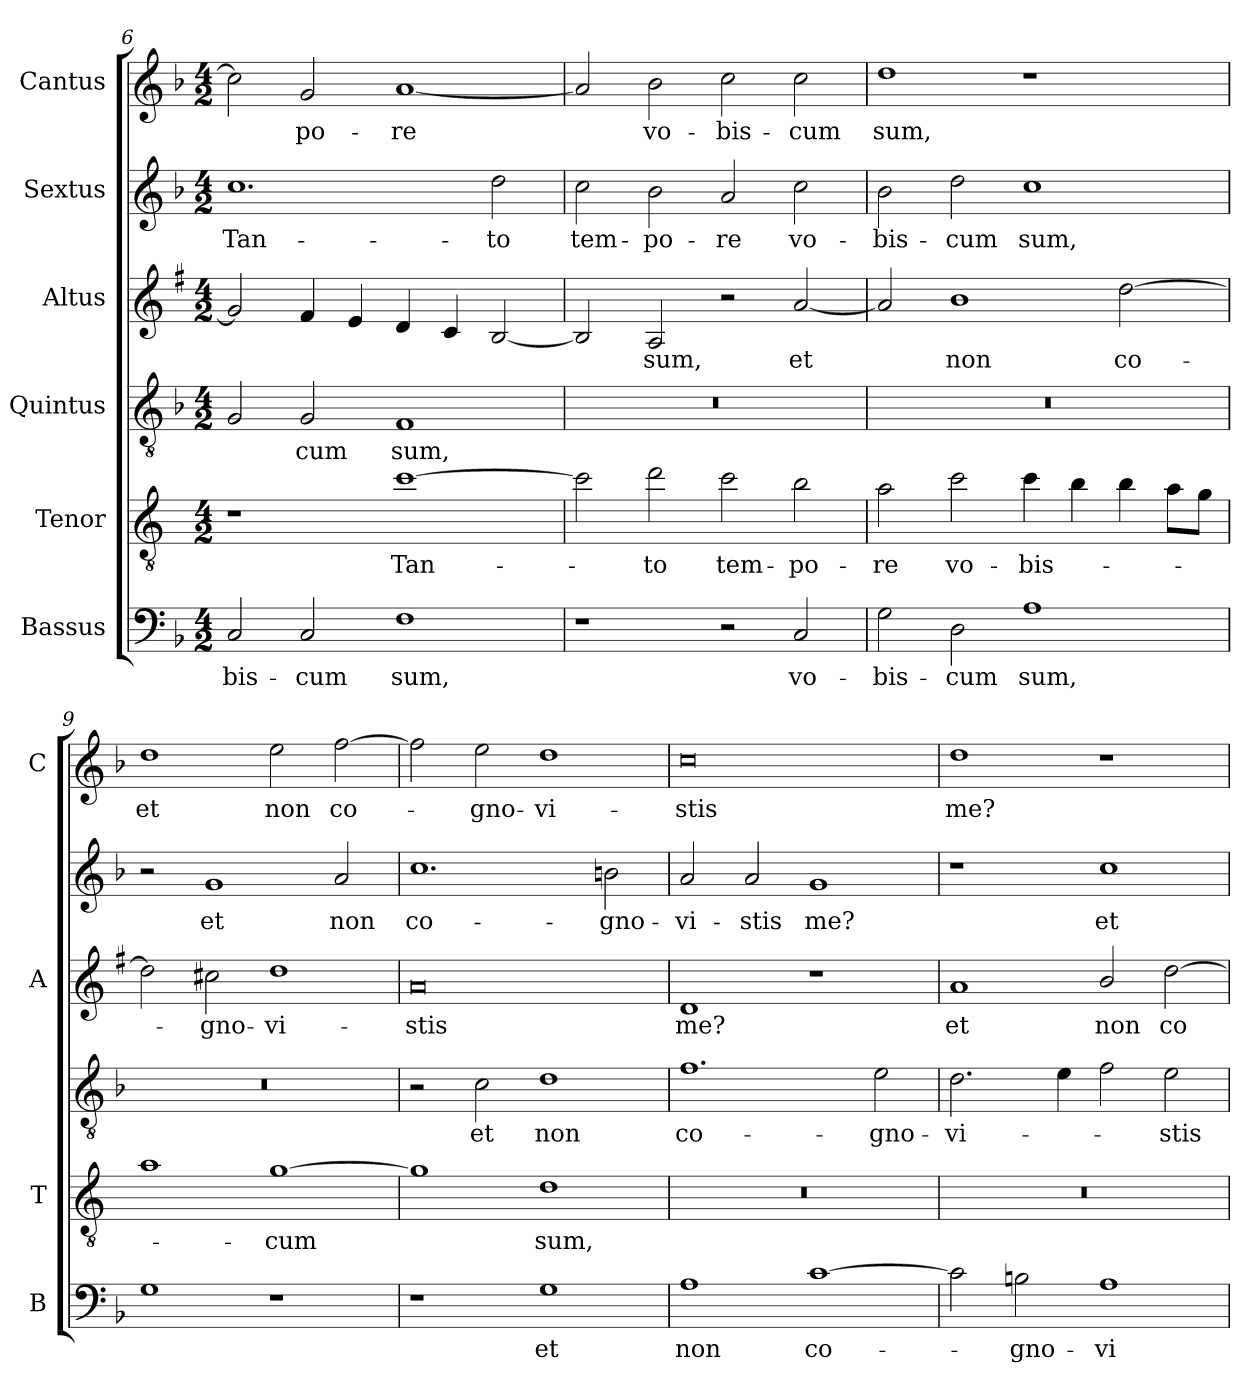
**kern	**text	**kern	**text	**kern	**text	**kern	**text	**kern	**text	**kern	**text
*part6	*part6	*part5	*part5	*part4	*part4	*part3	*part3	*part2	*part2	*part1	*part1
*staff6	*staff6	*staff5	*staff5	*staff4	*staff4	*staff3	*staff3	*staff2	*staff2	*staff1	*staff1
*I"Bassus	*	*I"Tenor	*	*I"Quintus	*	*I"Altus	*	*I"Sextus	*	*I"Cantus	*
*I'B	*	*I'T	*	*	*	*I'A	*	*	*	*I'C	*
!!LO:LB:g=z
*clefF4	*	*clefGv2	*	*clefGv2	*	*clefG2	*	*clefG2	*	*clefG2	*
*	*	*ITrd4c7	*	*	*	*ITrd1c2	*	*	*	*	*
*k[b-]	*	*k[b-]	*	*k[b-]	*	*k[b-]	*	*k[b-]	*	*k[b-]	*
*F:	*	*F:	*	*F:	*	*F:	*	*F:	*	*F:	*
*M4/2	*	*M4/2	*	*M4/2	*	*M4/2	*	*M4/2	*	*M4/2	*
=6	=6	=6	=6	=6	=6	=6	=6	=6	=6	=6	=6
!	!LO:LY:b	!	!	!	!	!	!	!	!LO:LY:b	!	!
2C/	-bis-	1r	.	2G/	.	2f/]	.	1.cc	Tan-	2cc\]	.
!	!LO:LY:b	!	!	!	!LO:LY:b	!	!	!	!	!	!LO:LY:b
2C/	-cum	.	.	2G/	-cum	4e/	.	.	.	2g/	-po-
.	.	.	.	.	.	4d/	.	.	.	.	.
!	!LO:LY:b	!	!LO:LY:b	!	!LO:LY:b	!	!	!	!	!	!LO:LY:b
1F	sum,	[1f	Tan-	1F	sum,	4c/	.	.	.	[1a	-re
.	.	.	.	.	.	4B-/	.	.	.	.	.
!	!	!	!	!	!	!	!	!	!LO:LY:b	!	!
.	.	.	.	.	.	[2A/	.	2dd\	-to	.	.
=7	=7	=7	=7	=7	=7	=7	=7	=7	=7	=7	=7
!	!	!	!	!	!	!	!	!	!LO:LY:b	!	!
1r	.	2f\]	.	0r	.	2A/]	.	2cc\	tem-	2a/]	.
!	!	!	!LO:LY:b	!	!	!	!LO:LY:b	!	!LO:LY:b	!	!LO:LY:b
.	.	2g\	-to	.	.	2G/	sum,	2b-\	-po-	2b-\	vo-
!	!	!	!LO:LY:b	!	!	!	!	!	!LO:LY:b	!	!LO:LY:b
2r	.	2f\	tem-	.	.	2r	.	2a/	-re	2cc\	-bis-
!	!LO:LY:b	!	!LO:LY:b	!	!	!	!LO:LY:b	!	!LO:LY:b	!	!LO:LY:b
2C/	vo-	2e\	-po-	.	.	[2g/	et	2cc\	vo-	2cc\	-cum
=8	=8	=8	=8	=8	=8	=8	=8	=8	=8	=8	=8
!	!LO:LY:b	!	!LO:LY:b	!	!	!	!	!	!LO:LY:b	!	!LO:LY:b
2G\	-bis-	2d\	-re	0r	.	2g/]	.	2b-\	-bis-	1dd	sum,
!	!LO:LY:b	!	!LO:LY:b	!	!	!	!LO:LY:b	!	!LO:LY:b	!	!
2D\	-cum	2f\	vo-	.	.	1a	non	2dd\	-cum	.	.
!	!LO:LY:b	!	!LO:LY:b	!	!	!	!	!	!LO:LY:b	!	!
1A	sum,	4f\	-bis-	.	.	.	.	1cc	sum,	1r	.
.	.	4e\	.	.	.	.	.	.	.	.	.
!	!	!	!	!	!	!	!LO:LY:b	!	!	!	!
.	.	4e\	.	.	.	[2cc\	co-	.	.	.	.
.	.	8d\L	.	.	.	.	.	.	.	.	.
.	.	8c\J	.	.	.	.	.	.	.	.	.
=9	=9	=9	=9	=9	=9	=9	=9	=9	=9	=9	=9
!	!	!	!	!	!	!	!	!	!	!	!LO:LY:b
1G	.	1d	.	0r	.	2cc\]	.	2r	.	1dd	et
!	!	!	!	!	!	!	!LO:LY:b	!	!LO:LY:b	!	!
.	.	.	.	.	.	2bn\	-gno-	1g	et	.	.
!	!	!	!LO:LY:b	!	!	!	!LO:LY:b	!	!	!	!LO:LY:b
1r	.	[1c	-cum	.	.	1cc	-vi-	.	.	2ee\	non
!	!	!	!	!	!	!	!	!	!LO:LY:b	!	!LO:LY:b
.	.	.	.	.	.	.	.	2a/	non	[2ff\	co-
=10	=10	=10	=10	=10	=10	=10	=10	=10	=10	=10	=10
!	!	!	!	!	!	!	!LO:LY:b	!	!LO:LY:b	!	!
1r	.	1c]	.	2r	.	0g	-stis	1.cc	co-	2ff\]	.
!	!	!	!	!	!LO:LY:b	!	!	!	!	!	!LO:LY:b
.	.	.	.	2c\	et	.	.	.	.	2ee\	-gno-
!	!LO:LY:b	!	!LO:LY:b	!	!LO:LY:b	!	!	!	!	!	!LO:LY:b
1G	et	1G	sum,	1d	non	.	.	.	.	1dd	-vi-
!	!	!	!	!	!	!	!	!	!LO:LY:b	!	!
.	.	.	.	.	.	.	.	2bn\	-gno-	.	.
=11	=11	=11	=11	=11	=11	=11	=11	=11	=11	=11	=11
!	!LO:LY:b	!	!	!	!LO:LY:b	!	!LO:LY:b	!	!LO:LY:b	!	!LO:LY:b
1A	non	0r	.	1.f	co-	1c	me?	2a/	-vi-	0cc	-stis
!	!	!	!	!	!	!	!	!	!LO:LY:b	!	!
.	.	.	.	.	.	.	.	2a/	-stis	.	.
!	!LO:LY:b	!	!	!	!	!	!	!	!LO:LY:b	!	!
[1c	co-	.	.	.	.	1r	.	1g	me?	.	.
!	!	!	!	!	!LO:LY:b	!	!	!	!	!	!
.	.	.	.	2e\	-gno-	.	.	.	.	.	.
!!LO:LB:g=z
=12	=12	=12	=12	=12	=12	=12	=12	=12	=12	=12	=12
!	!	!	!	!	!LO:LY:b	!	!LO:LY:b	!	!	!	!LO:LY:b
2c\]	.	0r	.	2.d\	-vi-	1g	et	1r	.	1dd	me?
!	!LO:LY:b	!	!	!	!	!	!	!	!	!	!
2Bn\	-gno-	.	.	.	.	.	.	.	.	.	.
.	.	.	.	4e\	.	.	.	.	.	.	.
!	!LO:LY:b	!	!	!	!	!	!LO:LY:b	!	!LO:LY:b	!	!
1A	-vi-	.	.	2f\	.	2a/	non	1cc	et	1r	.
!	!	!	!	!	!LO:LY:b	!	!LO:LY:b	!	!	!	!
.	.	.	.	2e\	-stis	[2cc\	co-	.	.	.	.
=	=	=	=	=	=	=	=	=	=	=	=
*-	*-	*-	*-	*-	*-	*-	*-	*-	*-	*-	*-
